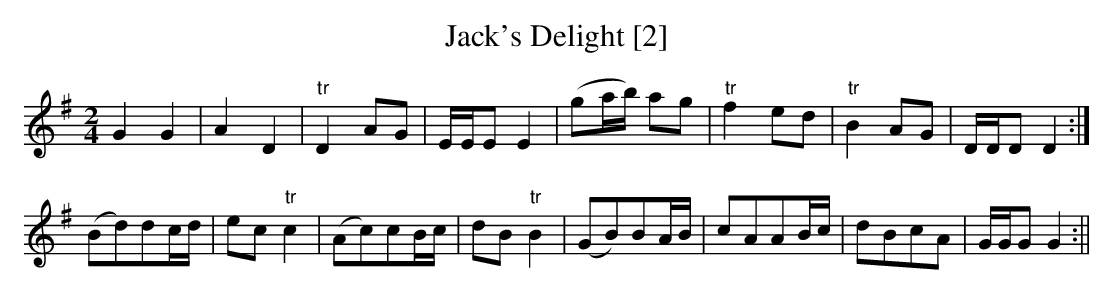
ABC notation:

X:1
T:Jack's Delight [2]
M:2/4
L:1/8
K:G
G2G2|A2D2|"tr"D2 AG|E/E/E E2|(ga/b/) ag|"tr"f2 ed|"tr"B2 AG|D/D/D D2:|
(Bd)dc/d/|ec "tr"c2|(Ac)cB/c/|dB "tr"B2|(GB)BA/B/|cAAB/c/|dBcA|G/G/G G2:||
